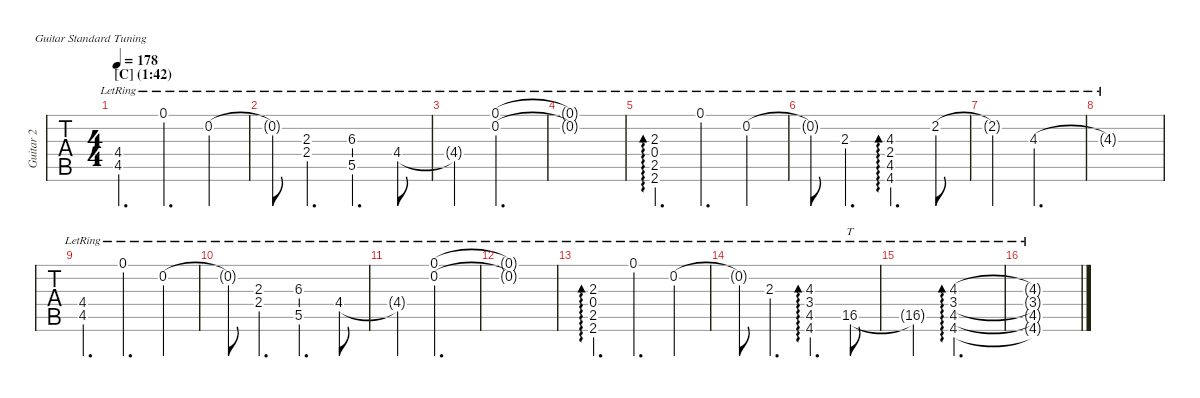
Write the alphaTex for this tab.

\defaultSystemsLayout 4
\hideDynamics
\bracketExtendMode nobrackets
\multiTrackTrackNamePolicy allsystems
\firstSystemTrackNameMode fullname
\otherSystemsTrackNameMode fullname
\otherSystemsTrackNameOrientation horizontal
\track ("Guitar 2" "Guitar 2") {instrument overdrivenguitar}
\staff {tabs}
\tuning (E4 B3 G3 D3 A2 E2)
\ts (4 4)
\section ("C" "(1:42)")
\scale
1.00617
\tempo 178
\accidentals auto
\clef g2
\ottava regular
\simile none
\ks c
(4.5{lr acc #} 4.4{lr acc #}).4{d dy mf instrument distortionguitar} 0.1{lr}.4{d} 0.2{lr}.4 |
\scale
0.995156 0.2{lr t}.8 (2.3{lr} 2.4{lr}).4{d} (5.5{lr} 6.3{lr acc #}).4{d} 4.4{lr acc #}.8 |
\scale
1.00352 4.4{lr t acc #}.4 (0.1{lr} 0.2{lr}).2{d} |
\scale
0.995157 (0.2{lr t} 0.1{lr t}).1 |
\scale
0.997813 (2.6{lr acc #} 0.4{lr} 2.3{lr} 2.5{lr}).4{d ad 0} 0.1{lr}.4{d} 0.2{lr}.4 |
\scale
1.00769 0.2{lr t}.8 2.3{lr}.4{d} (4.6{lr acc #} 4.3{lr} 4.5{lr acc #} 2.4{lr}).4{d ad 0} 2.2{lr acc #}.8 |
\scale
0.999336 2.2{lr t acc #}.4 4.3{lr}.2{d} |
\scale
0.995157 4.3{lr t}.1 |
\scale
1.00617 (4.5{lr acc #} 4.4{lr acc #}).4{d} 0.1{lr}.4{d} 0.2{lr}.4 |
\scale
0.990977 0.2{lr t}.8 (2.3{lr} 2.4{lr}).4{d} (5.5{lr} 6.3{lr acc #}).4{d} 4.4{lr acc #}.8 |
\scale
0.999336 4.4{lr t acc #}.4 (0.1{lr} 0.2{lr}).2{d} |
\scale
1.00352 (0.2{lr t} 0.1{lr t}).1 |
\scale
1.24289 (2.6{lr acc #} 0.4{lr} 2.3{lr} 2.5{lr}).4{d ad 0} 0.1{lr}.4{d} 0.2{lr}.4 |
\scale
1.26236 0.2{lr t}.8 2.3{lr}.4{d} (4.6{lr acc #} 4.3{lr} 4.5{lr acc #} 3.4{lr}).4{d ad 0} 16.5{lr acc #}.8{tt} |
\scale
1.24146 16.5{lr t acc #}.4 (4.3{lr} 3.4{lr} 4.5{lr acc #} 4.6{lr acc #}).2{d ad 0} |
\scale
0.630202 (4.3{lr t} 4.6{lr t acc #} 4.5{lr t acc #} 3.4{lr t}).1
